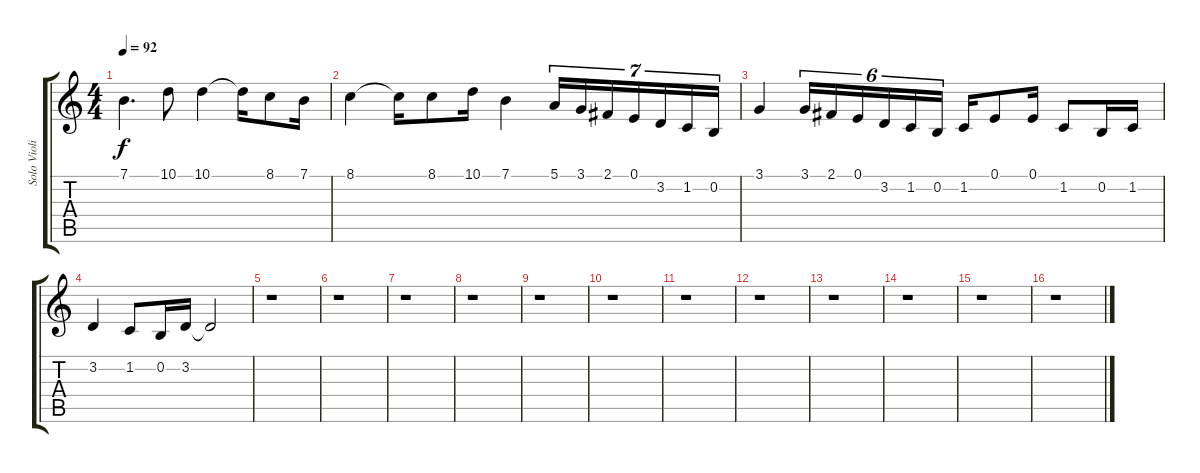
\track ("Solo Violin" "Solo Violi") {instrument violin}
\staff {score tabs}
\tuning (E4 B3 G3 D3 A2 E2) {hide}
\ts (4 4)
\tempo 92
\clef g2
\ks c
7.1.4{d dy f} 10.1.8 10.1.4 10.1{t}.16 8.1.8 7.1.16 |
8.1.4 8.1{t}.16 8.1.8 10.1.16 7.1.4 5.1.16{tu (7 4)} 3.1.16{tu (7 4)} 2.1.16{tu (7 4)} 0.1.16{tu (7 4)} 3.2.16{tu (7 4)} 1.2.16{tu (7 4)} 0.2.16{tu (7 4)} |
3.1.4 3.1.16{tu (6 4)} 2.1.16{tu (6 4)} 0.1.16{tu (6 4)} 3.2.16{tu (6 4)} 1.2.16{tu (6 4)} 0.2.16{tu (6 4)} 1.2.16 0.1.8 0.1.16 1.2.8 0.2.16 1.2.16 |
3.2.4 1.2.8 0.2.16 3.2.16 3.2{t}.2 |
r.1 |
r.1 |
r.1 |
r.1 |
r.1 |
r.1 |
r.1 |
r.1 |
r.1 |
r.1 |
r.1 |
r.1
